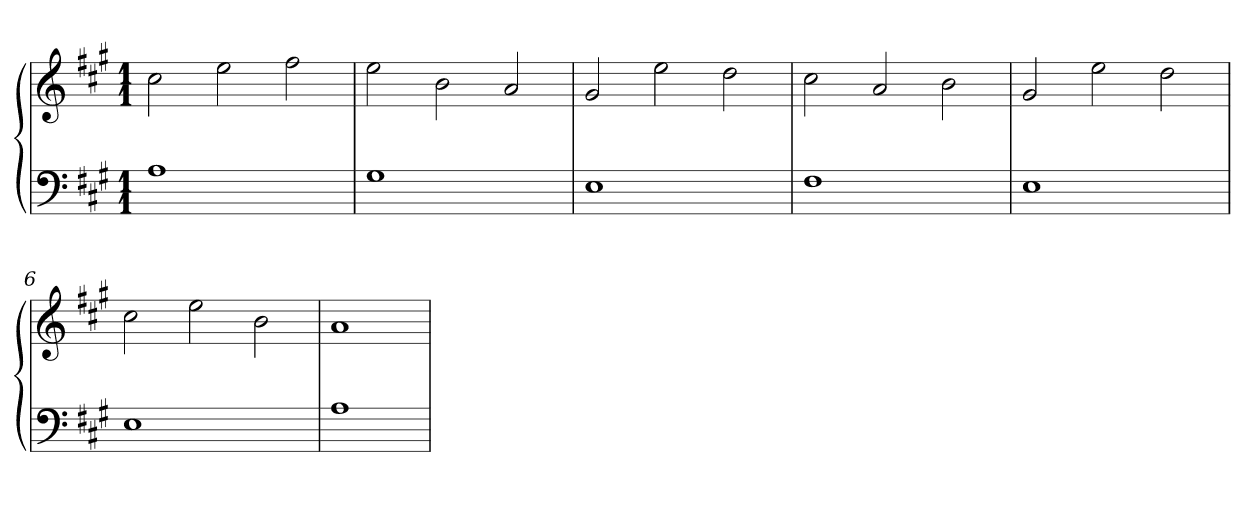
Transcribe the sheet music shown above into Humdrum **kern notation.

**kern	**kern
*part2	*part1
*staff2	*staff1
*clefF4	*clefG2
*k[f#c#g#]	*k[f#c#g#]
*A:	*A:
*M1/1	*M1/1
=1	=1
1A	2cc#
.	2ee
2ryy	2ff#
=2	=2
1G#	2ee
.	2b
2ryy	2a
=3	=3
1E	2g#
.	2ee
2ryy	2dd
=4	=4
1F#	2cc#
.	2a
2ryy	2b
=5	=5
1E	2g#
.	2ee
2ryy	2dd
=6	=6
1E	2cc#
.	2ee
2ryy	2b
=7	=7
1A	1a
=	=
*-	*-
